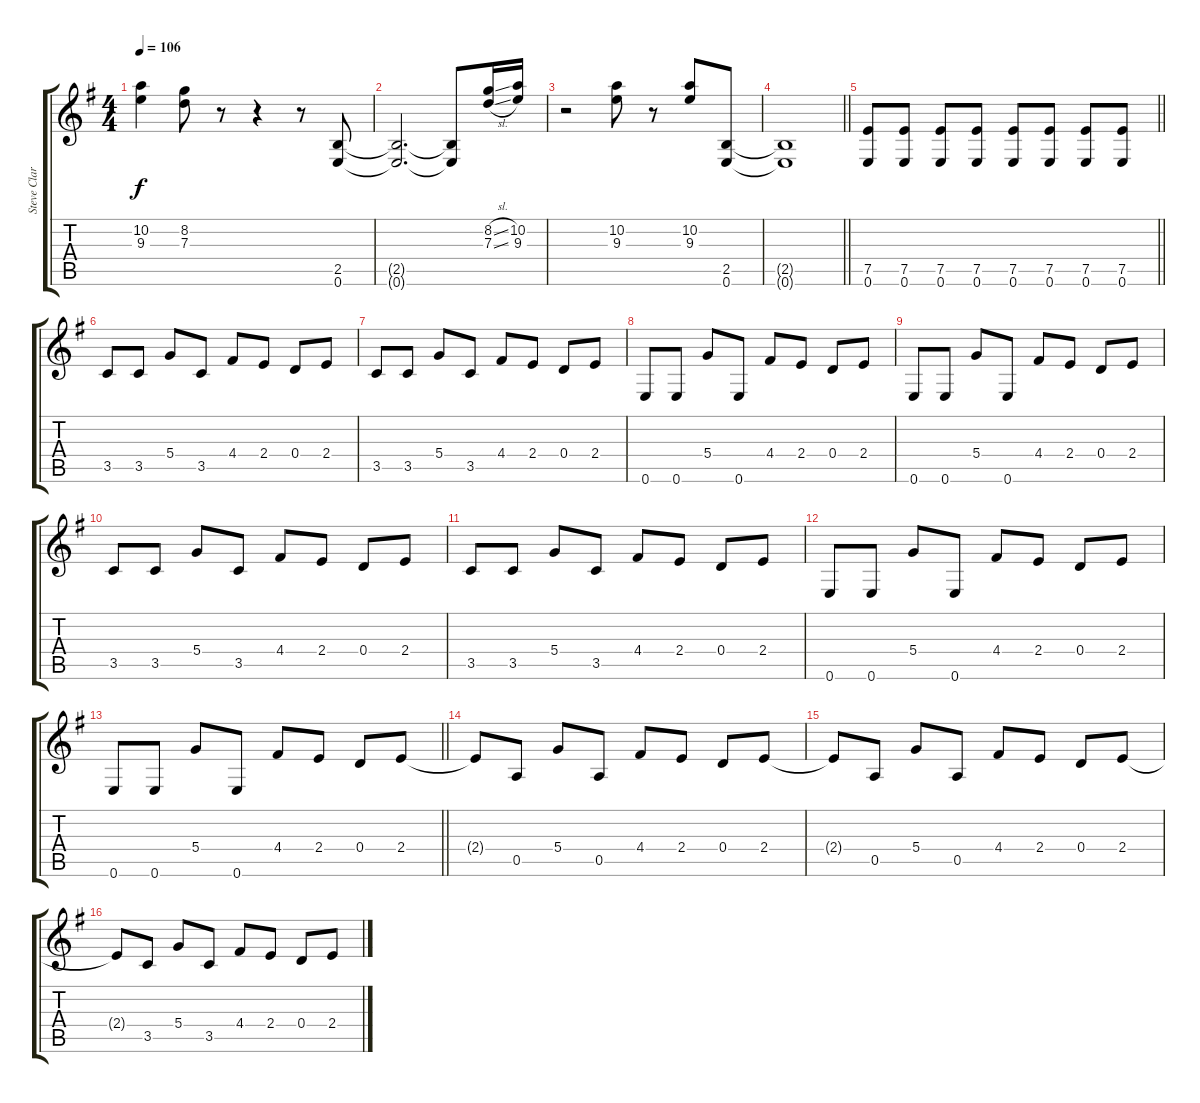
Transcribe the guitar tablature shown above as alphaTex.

\track ("Steve Clark/Phil Collen" "Steve Clar") {instrument distortionguitar}
\staff {score tabs}
\tuning (E4 B3 G3 D3 A2 E2) {hide}
\ts (4 4)
\tempo 106
\clef g2
\ks eminor
(10.2 9.3).4{dy f} (8.2 7.3).8 r.8 r.4 r.8 (2.5 0.6).8 |
(2.5{t} 0.6{t}).2{d} (2.5{t} 0.6{t}).8 (8.2{sl} 7.3{sl}).16 (10.2 9.3).16 |
r.2 (10.2 9.3).8 r.8 (10.2 9.3).8 (2.5 0.6).8 |
\barLineRight lightlight
(2.5{t} 0.6{t}).1 |
\barLineRight lightlight
(7.5 0.6).8 (7.5 0.6).8 (7.5 0.6).8 (7.5 0.6).8 (7.5 0.6).8 (7.5 0.6).8 (7.5 0.6).8 (7.5 0.6).8 |
3.5.8 3.5.8 5.4.8 3.5.8 4.4.8 2.4.8 0.4.8 2.4.8 |
3.5.8 3.5.8 5.4.8 3.5.8 4.4.8 2.4.8 0.4.8 2.4.8 |
0.6.8 0.6.8 5.4.8 0.6.8 4.4.8 2.4.8 0.4.8 2.4.8 |
0.6.8 0.6.8 5.4.8 0.6.8 4.4.8 2.4.8 0.4.8 2.4.8 |
3.5.8 3.5.8 5.4.8 3.5.8 4.4.8 2.4.8 0.4.8 2.4.8 |
3.5.8 3.5.8 5.4.8 3.5.8 4.4.8 2.4.8 0.4.8 2.4.8 |
0.6.8 0.6.8 5.4.8 0.6.8 4.4.8 2.4.8 0.4.8 2.4.8 |
\barLineRight lightlight
0.6.8 0.6.8 5.4.8 0.6.8 4.4.8 2.4.8 0.4.8 2.4.8 |
2.4{t}.8 0.5.8 5.4.8 0.5.8 4.4.8 2.4.8 0.4.8 2.4.8 |
2.4{t}.8 0.5.8 5.4.8 0.5.8 4.4.8 2.4.8 0.4.8 2.4.8 |
2.4{t}.8 3.5.8 5.4.8 3.5.8 4.4.8 2.4.8 0.4.8 2.4.8
